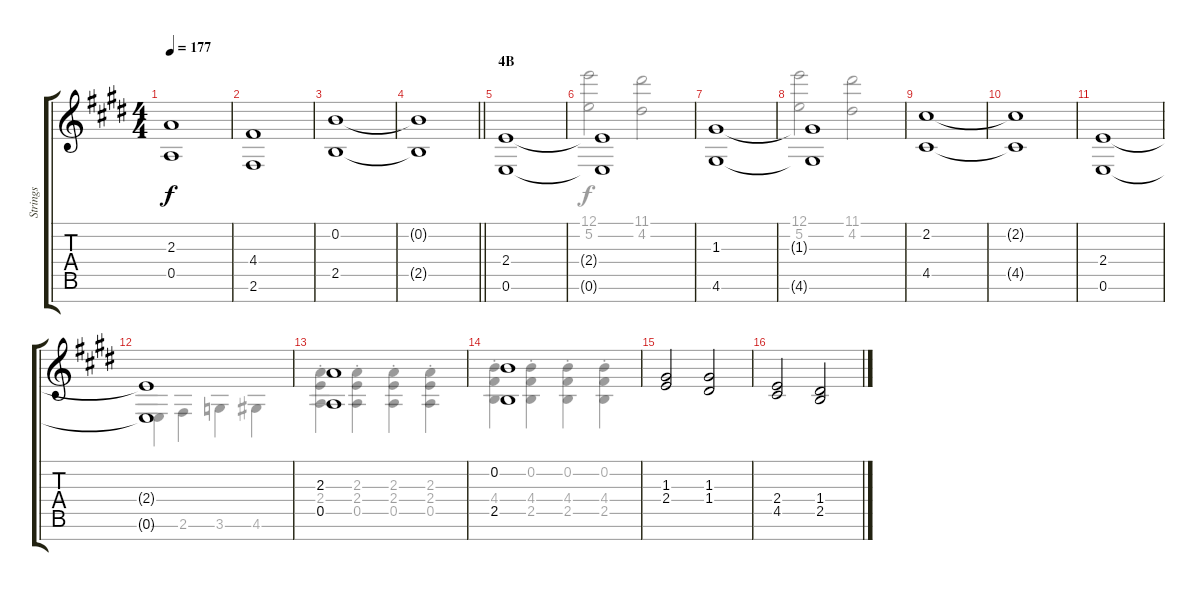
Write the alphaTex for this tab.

\track ("Strings" "Strings") {instrument stringensemble1}
\staff {score tabs}
\tuning (E5 B4 G4 D4 A3 E3 B2) {hide}
\voice
\ts (4 4)
\tempo 177
\clef g2
\ks e
(2.3 0.5).1{dy f} |
(4.4 2.6).1 |
(0.2 2.5).1 |
\barLineRight lightlight
(0.2{t} 2.5{t}).1 |
\section ("" "4B")
(2.4 0.6).1 |
(2.4{t} 0.6{t}).1 |
(1.3 4.6).1 |
(1.3{t} 4.6{t}).1 |
(2.2 4.5).1 |
(2.2{t} 4.5{t}).1 |
(2.4 0.6).1 |
(2.4{t} 0.6{t}).1 |
(2.3 0.5).1 |
(0.2 2.5).1 |
(1.3 2.4).2 (1.3 1.4).2 |
(2.4 4.5).2 (1.4 2.5).2
\voice
\clef g2
\ottava regular
\simile none
\ks e
|
|
|
\barLineRight lightlight
|
|
(12.1 5.2).2 (11.1 4.2).2 |
|
(12.1 5.2).2 (11.1 4.2).2 |
|
|
|
0.6.4 2.6.4 3.6.4 4.6.4 |
(2.3{st} 2.4{st} 0.5{st}).4 (2.3{st} 2.4{st} 0.5{st}).4 (2.3{st} 2.4{st} 0.5{st}).4 (2.3{st} 2.4{st} 0.5{st}).4 |
(0.2{st} 4.4{st} 2.5{st}).4 (0.2{st} 4.4{st} 2.5{st}).4 (0.2{st} 4.4{st} 2.5{st}).4 (0.2{st} 4.4{st} 2.5{st}).4 |
|
